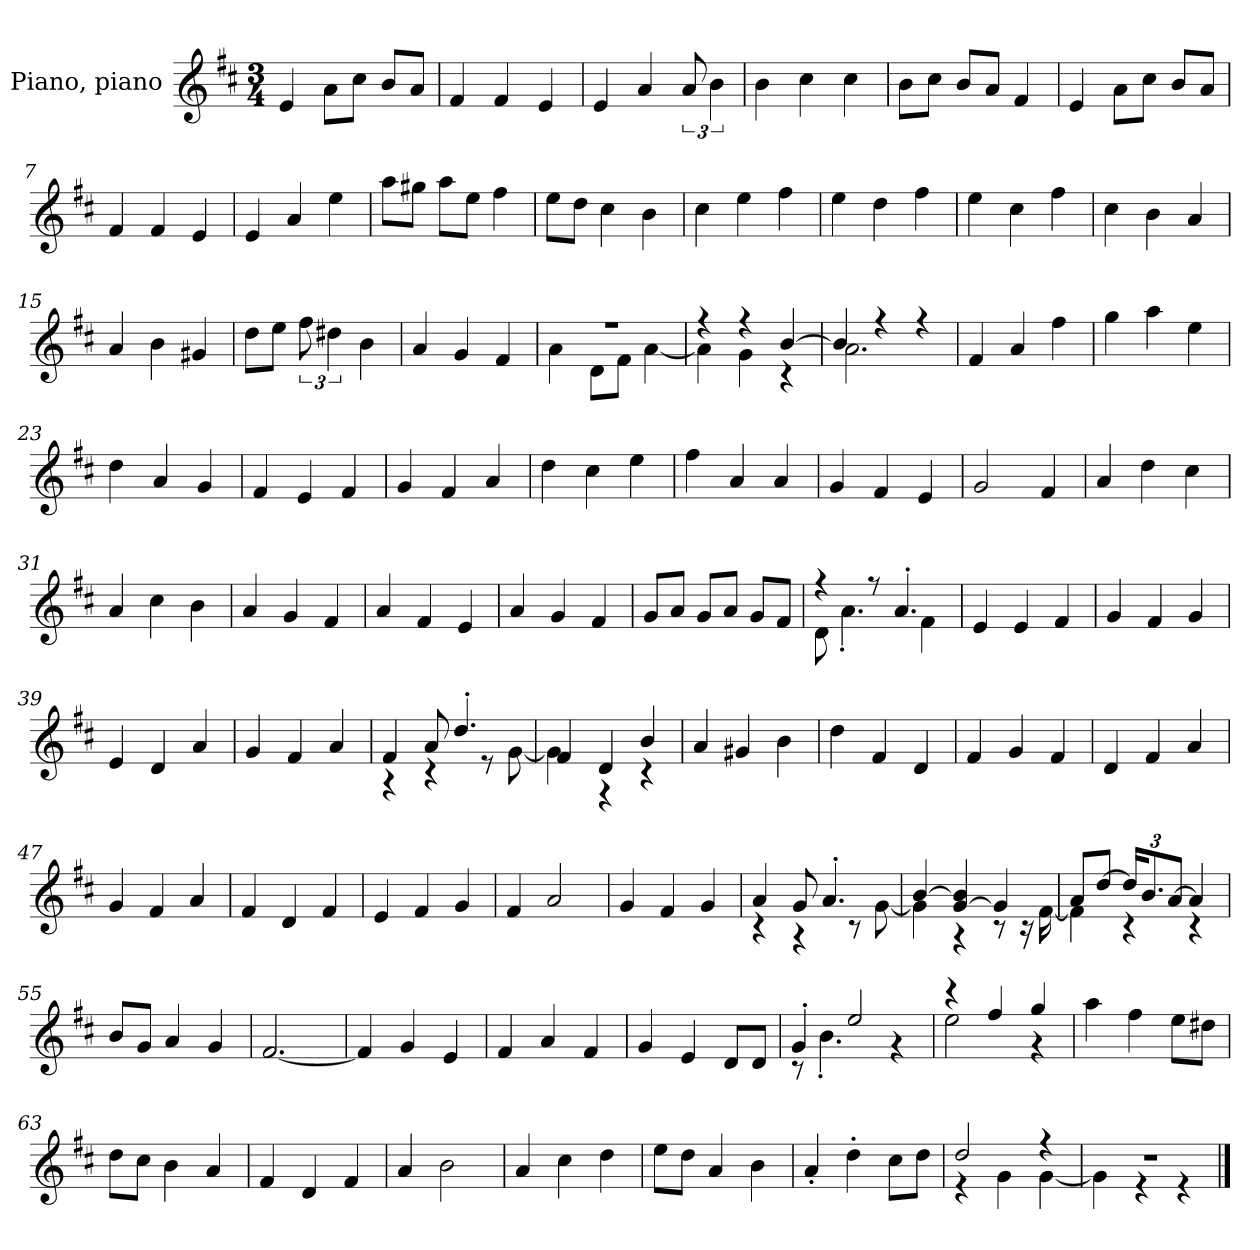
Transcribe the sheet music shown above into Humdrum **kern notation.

**kern
*part1
*staff1
*I"Piano, piano
*clefG2
*k[f#c#]
*M3/4
*MM69
=1
4e/
8a\L
8cc#\J
8b/L
8a/J
=2
4f#/
4f#/
4e/
=3
4e/
4a/
12a/
6b\
=4
4b\
4cc#\
4cc#\
=5
8b\L
8cc#\J
8b/L
8a/J
4f#/
=6
4e/
8a\L
8cc#\J
8b/L
8a/J
=7
4f#/
4f#/
4e/
=8
4e/
4a/
4ee\
!!LO:LB:g=z
=9
8aa\L
8gg#X\J
8aa\L
8ee\J
4ff#\
=10
8ee\L
8dd\J
4cc#\
4b\
=11
4cc#\
4ee\
4ff#\
=12
4ee\
4dd\
4ff#\
=13
4ee\
4cc#\
4ff#\
=14
4cc#\
4b\
4a/
=15
4a/
4b\
4g#X/
=16
8dd\L
8ee\J
12ff#\
6dd#X\
4b\
=17
4a/
4g/
4f#/
!!LO:LB:g=z
=18
*^
2.r	4a\
.	8d\L
.	8f#\J
.	[4a\
=19	=19
4r	4a\]
4r	4g\
[4b/	4r
=20	=20
4b/]	2.a\
4r	.
4r	.
*v	*v
=21
4f#/
4a/
4ff#\
=22
4gg\
4aa\
4ee\
=23
4dd\
4a/
4g/
=24
4f#/
4e/
4f#/
=25
4g/
4f#/
4a/
=26
4dd\
4cc#\
4ee\
=27
4ff#\
4a/
4a/
=28
4g/
4f#/
4e/
!!LO:LB:g=z
=29
2g/
4f#/
=30
4a/
4dd\
4cc#\
=31
4a/
4cc#\
4b\
=32
4a/
4g/
4f#/
=33
4a/
4f#/
4e/
=34
4a/
4g/
4f#/
=35
8g/L
8a/J
8g/L
8a/J
8g/L
8f#/J
=36
*^
4r	8d\
.	4.a'\
8r	.
4.a'/	.
.	4f#\
*v	*v
=37
4e/
4e/
4f#/
=38
4g/
4f#/
4g/
!!LO:LB:g=z
=39
4e/
4d/
4a/
=40
4g/
4f#/
4a/
=41
*^
4f#/	4r
8a/	4r
4.dd'/	.
.	8r
.	[8g\
=42	=42
4f#/	4g\]
4d/	4r
4b/	4r
*v	*v
=43
4a/
4g#X/
4b\
=44
4dd\
4f#/
4d/
=45
4f#/
4g/
4f#/
=46
4d/
4f#/
4a/
=47
4g/
4f#/
4a/
=48
4f#/
4d/
4f#/
!!LO:LB:g=z
=49
4e/
4f#/
4g/
=50
4f#/
2a/
=51
4g/
4f#/
4g/
=52
*^
4a/	4r
8g/	4r
4.a'/	.
.	8r
.	[8g\
=53	=53
[4b/	4g\]
[4g/ 4b/]	4r
4g/]	8r
.	16r
.	[16f#\
=54	=54
8a/L	4f#\]
[8dd/J	.
*Xbrackettup	*
24dd/KL]	4r
12.b/	.
[12a/J	.
4a/]	4r
*v	*v
=55
8b/L
8g/J
4a/
4g/
=56
[2.f#/
=57
4f#/]
4g/
4e/
!!LO:LB:g=z
=58
4f#/
4a/
4f#/
=59
4g/
4e/
8d/L
8d/J
=60
*^
4g'/	8r
.	4.b'\
2ee/	.
.	4r
=61	=61
4r	2ee\
4ff#/	.
4gg/	4r
*v	*v
=62
4aa\
4ff#\
8ee\L
8dd#X\J
=63
8dd\L
8cc#\J
4b\
4a/
=64
4f#/
4d/
4f#/
=65
4a/
2b\
=66
4a/
4cc#\
4dd\
=67
8ee\L
8dd\J
4a/
4b\
!!LO:LB:g=z
=68
4a'/
4dd'\
8cc#\L
8dd\J
=69
*^
2dd/	4r
.	4g\
4r	[4g\
=70	=70
2.r	4g\]
.	4r
.	4r
*v	*v
==
*-
